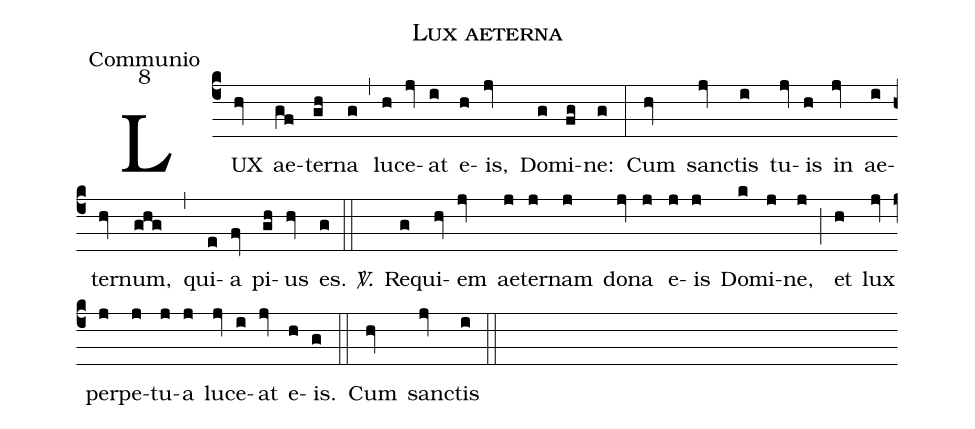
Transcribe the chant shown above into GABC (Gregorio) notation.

name:Lux aeterna;
office-part:Communio;
mode:8;
%%
(c4) LUX(hv) ae(gf)ter(gh)na(g) (,) lu(h)ce(jv)at(i) e(h)is,(jv) Do(g)mi(fg)ne:(g) (:)
Cum(hv) sanc(jv)tis(i) tu(jv)is(h) in(jv) ae(i)ter(hv)num,(ghg) (,) qui(e)a(fv) pi(gh)us(hv) es.(g) (::)
<i><sp>V/</sp>.</i>() Re(g)qui(hv)em(jv) ae(j)ter(j)nam(j) do(jv)na(j) e(j)is(j) Do(k)mi(j)ne,(j) (;)
et(h) lux(jv) per(j)pe(j)tu(j)a(j) lu(jv)ce(i)at(jv) e(h)is.(g) (::) Cum(hv) sanc(jv)tis(i) (::)
